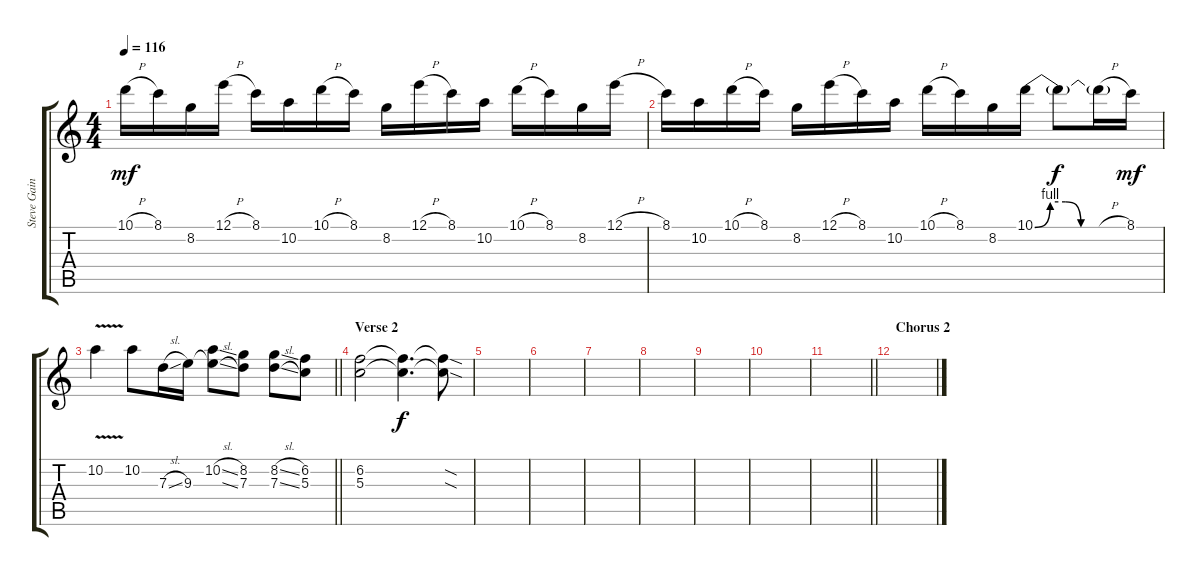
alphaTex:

\track ("Steve Gaines - Solos" "Steve Gain") {instrument distortionguitar}
\staff {score tabs}
\tuning (E4 B3 G3 D3 A2 E2) {hide}
\ts (4 4)
\tempo 116
\clef g2
\ks c
10.1{h}.16{dy mf} 8.1.16 8.2.16 12.1{h}.16 8.1.16 10.2.16 10.1{h}.16 8.1.16 8.2.16 12.1{h}.16 8.1.16 10.2.16 10.1{h}.16 8.1.16 8.2.16 12.1{h}.16 |
8.1.16 10.2.16 10.1{h}.16 8.1.16 8.2.16 12.1{h}.16 8.1.16 10.2.16 10.1{h}.16 8.1.16 8.2.16 10.1{be (custom 0 0 10 4 20 4 30 0 60 0)}.16 10.1{t}.8{dy f} 10.1{h t}.16 8.1.16{dy mf} |
\barLineRight lightlight
10.2{v}.4 10.2.8 7.3{sl}.16 9.3.16 (10.2{sl} 9.3{sl t}).8 (8.2 7.3).8 (8.2{sl} 7.3{sl}).8 (6.2 5.3).8 |
\section ("" "Verse 2")
(6.2 5.3).2 (6.2{t} 5.3{t}).4{d dy f} (6.2{sod t} 5.3{sod t}).8 |
|
|
|
|
|
|
\barLineRight lightlight
|
\section ("" "Chorus 2")
